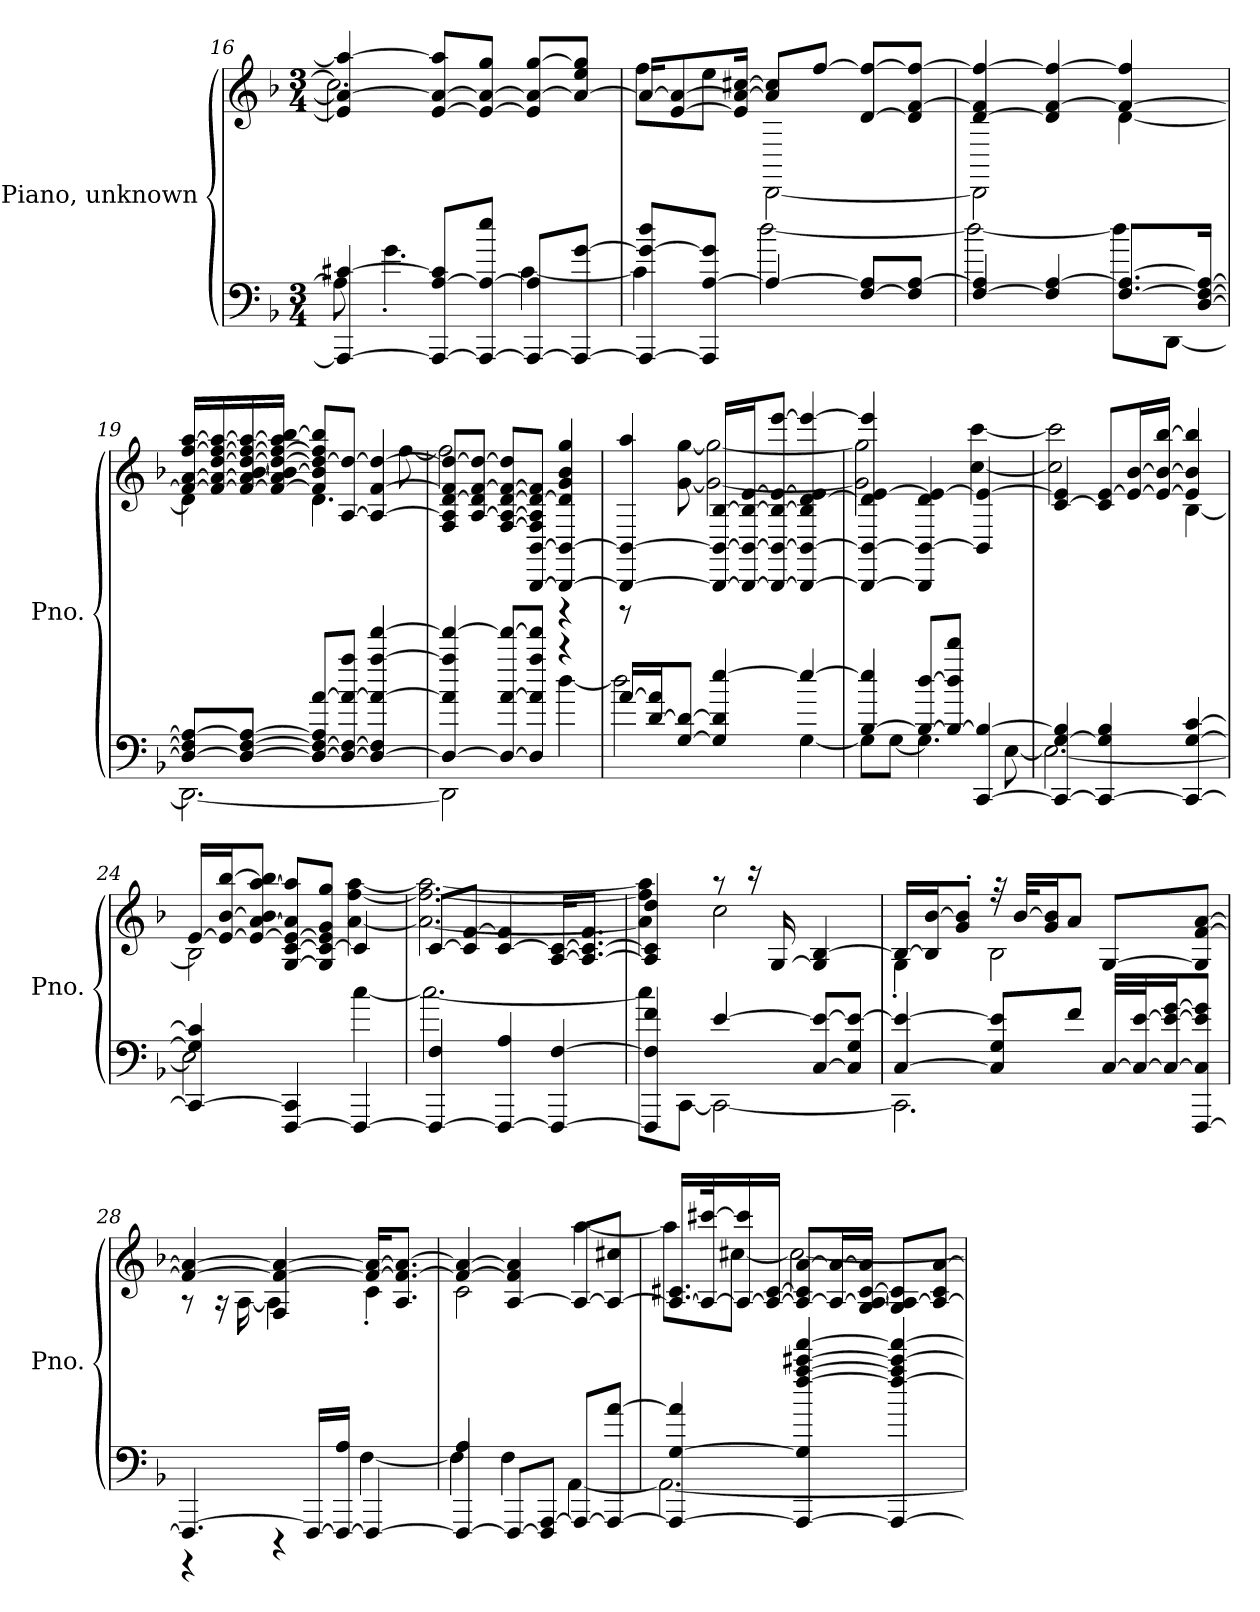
**kern	**kern
*part1	*part1
*staff2	*staff1
*I"Piano, unknown	*
*I'Pno.	*
!!LO:LB:g=z
*clefF4	*clefG2
*k[b-]	*k[b-]
*M3/4	*M3/4
=16	=16
*^	*^
4AAA/_ [4c#X/	8A\]	4e/] 4a/_ 4aa/_	2.cc#\]
.	4.g'\	.	.
8AAA/_ [8A/ 8c#/]L	.	[8e/ 8a/_ 8aa/]L	.
8AAA/_ 8A/_ 8ee/J	.	8e/_ 8a/_ 8gg/J	.
8AAA/_ 8A/]L	[4c#\	8e/] 8a/_ [8gg/L	.
8AAA/_ [8g/J	.	8a/_ 8ee/ 8gg/]J	.
=17	=17	=17	=17
8AAA/_ 8g/_ 8dd/L	4c#\]	16a/KL_	8ff\L
.	.	[8e/ 8a/_	.
8AAA/] [8A/ 8g/]J	.	.	8ee\J
.	.	16e/] 16a/_ [16cc#X/Jk	.
4A/_	[2dd\	8a/] 8cc#/]L	[2DD\
.	.	[8ff/J	.
[8F/ 8A/]L	.	[8d/ 8ff/_L	.
8F/] [8A/J	.	8d/] [8f/ 8ff/_J	.
=18	=18	=18	=18
[4F/ 4A/]	2dd\_	[4d/ 4f/] 4ff/_	2DD\]
4F/] [4A/	.	4d/] [4f/ 4ff/_	.
[8.F/ 8.A/_L	8dd\L]	4f/_ 4ff/]	[4d\
.	[8DD\J	.	.
[16D/ 16F/_ 16A/_Jk	.	.	.
!!LO:LB:g=z	!!
=19	=19	=19	=19
8D/_ 8F/] 8A/_L	2.DD\_	16f/_ [16a/ [16ff/ [16aa/LL	4d\]
.	.	16f/_ 16a/_ [16dd/ 16ff/_ 16aa/_	.
8D/_ [8F/ 8A/_J	.	16f/_ 16a/_ [16b-/ 16dd/_ 16ff/_ 16aa/_	.
.	.	16f/_ 16a/] 16b-/_ 16dd/_ 16ff/_ 16aa/] [16bb-/JJ	.
8D/_ 8F/_ 8A/] [8a/L	.	8f/] 8b-/] 8dd/_ 8ff/] 8bb-/]L	4.d\
8D/_ 8F/_ 8a/_ 8aa/J	.	[8A/ 8dd/_J	.
4D/_ 4F/] 4a/_ [4aa/ [4fff/	.	4A/_ [4f/ 4dd/_	.
.	.	.	[8ff\
=20	=20	=20	=20
4D/_ 4a/] 4aa/] 4fff/_	2DD\]	8F/ 8A/] [8d/ 8f/] 8dd/_L	2ff\]
.	.	[8A/ 8d/] [8f/ 8dd/_J	.
8D/_ [8a/ 8fff/_L	.	[8F/ 8A/_ [8d/ 8f/_ 8dd/]L	.
8D/] 8a/] 8aa/ 8fff/]J	.	[8BBB-/ [8BB-/ 8F/] 8A/] 8d/_ 8f/]J	.
4r	[4dd\	4BBB-/_ 4BB-/_ 4d/] 4g/ 4b-/ 4gg/	4r
=21	=21	=21	=21
[16a/LL	2dd\]	4BBB-/_ 4BB-/_ 4aa/	8r
[16d/ 16a/]J	.	.	.
[8G/ 8d/_J	.	.	[8g\ [8gg\
4G/] 4d/] [4ee/	.	16BBB-/_ 16BB-/_ [16B-/LL	2g\_ 2gg\_
.	.	16BBB-/_ 16BB-/_ 16B-/_ [16e/J	.
.	.	8BBB-/_ 8BB-/_ 8B-/_ 8e/_ [8eee/J	.
4ee/_	[4G\	4BBB-/_ 4BB-/_ 4B-/] [4d/ 4e/] 4eee/_	.
=22	=22	=22	=22
[4B-/ 4ee/]	8G\L]	4BBB-/_ 4BB-/_ 4d/] [4e/ 4eee/]	2g\] 2gg\]
.	[8G\J	.	.
8B-/_ [8dd/L	4.G\]	4BBB-/] 4BB-/_ 4d/ 4e/_	.
8B-/_ 8dd/] 8ddd/J	.	.	.
[4CC/ 4B-/_	.	4BB-/] 4e/_	[4cc\ [4ccc\
.	[8E\	.	.
!!LO:PB:g=z	!!
=23	=23	=23	=23
4CC/_ [4G/ 4B-/]	2.E\_	[4c/ 4e/]	2cc\] 2ccc\]
4CC/_ 4G/] 4B-/	.	8c/] [8e/L	.
.	.	16e/_ [16b-/L	.
.	.	16e/_ 16b-/_ [16bb-/JJ	.
4CC/_ [4G/ [4c/	.	4e/] 4b-/] 4bb-/]	[4B-\
=24	=24	=24	=24
4CC/_ 4G/] 4c/]	2E\]	[16e/LL	2B-\]
.	.	16e/_ [16b-/ [16bb-/J	.
.	.	8e/_ [8a/ 8b-/] [8aa/ 8bb-/]J	.
[4FFF/ 4CC/]	.	[8G/ [8c/ 8e/_ 8a/] 8aa/]L	.
.	.	8G/] 8c/_ 8e/] 8g/ 8gg/J	.
4FFF/_	[4cc\	4c/]	[4a\ [4ff\ [4aa\
=25	=25	=25	=25
4FFF/_ 4F/	2.cc\_	[8c/L	2.a\_ 2.ff\_ 2.aa\_
.	.	8c/] [8f/J	.
4FFF/_ 4A/	.	[4c/ 4f/]	.
4FFF/_ [4F/	.	[16A/ 16c/_KL	.
.	.	8.A/_ 8.c/_ 8.f/J	.
=26	=26	=26	=26
4FFF/] 4F/] 4f/	8cc\L]	4A/] 4c/] 4dd/	4a\] 4ff\] 4aa\]
.	[8CC\J	.	.
[4e/	2CC\_	8r	2cc\
.	.	16r	.
.	.	[16G/	.
[8C/ 8e/_L	.	4G/] [4B-/	.
8C/] 8G/ 8e/_J	.	.	.
!!LO:LB:g=z	!!
=27	=27	=27	=27
[4C/ 4e/_	2.CC\]	16B-/LL_	4G'\
.	.	16B-/] [16b-/J	.
.	.	8g/' 8b-/]'J	.
8C/] 8G/ 8e/]L	.	32r	2B-\
.	.	[32b-/KLL	.
.	.	16g/ 16b-/]J	.
8f/J	.	8a/J	.
[32C/LLL	.	[8G/L	.
32C/_ [32e/J	.	.	.
16C/_ 16e/_ [16g/J	.	.	.
[8FFF/ 8C/] 8e/] 8g/]J	.	8G/] [8f/ [8a/J	.
=28	=28	=28	=28
4.FFF/_	4r	4f/_ 4a/_	8r
.	.	.	16r
.	.	.	[16A\
.	4r	4F/ 4f/_ 4a/_	4A\]
16FFF/LL_	.	.	.
16FFF/_ 16A/JJ	.	.	.
4FFF/_	[4F\	16f/_ 16a/_KL	4c'\
.	.	8.A/ 8.f/_ 8.a/_J	.
=29	=29	=29	=29
4FFF/_ 4A/	4F\]	4f/_ 4a/_	2c\
8FFF/L_	4F\	[4A/ 4f/] 4a/]	.
8FFF/] [8AAA/J	.	.	.
8AAA/L_	[4AA\	8A/L_	[4aa\
8AAA/_ [8a/J	.	8A/_ 8cc#X/J	.
!!LO:LB:g=z	!!
=30	=30	=30	=30
4AAA/_ [4G/ 4a/]	2.AA\_	16.A/_ 16.c#X/LL	8aa\L]
.	.	32A/_ [32ccc#X/K	.
.	.	16A/_ 16ccc#/]	[8cc#X\J
.	.	16A/_ [16c#/JJ	.
4AAA/_ 4G/] [4ff/ [4aa/ [4ccc#X/ [4fff/	.	8A/_ 8c#/] [8a/L	2cc#\_
.	.	16A/_ 16a/_L	.
.	.	[16G/ 16A/_ [16c#/ 16a/]JJ	.
4AAA/_ 4ff/_ 4aa/] 4ccc#/_ 4fff/_	.	8G/] 8A/_ 8c#/]L	.
.	.	8A/_ 8c#/ [8a/J	.
*v	*v	*	*
*	*v	*v
=	=
*-	*-
